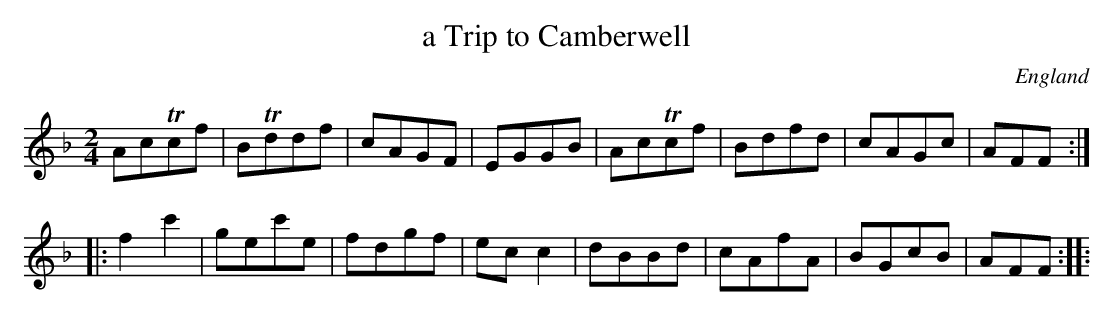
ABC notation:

X:1
T:a Trip to Camberwell
L:1/8
M:2/4
O:England
K:F major
AcTcf | BTddf | cAGF | EGGB | AcTcf | Bdfd | cAGc | AFF ::
f2c'2 | gec'e | fdgf | ecc2 | dBBd  | cAfA | BGcB | AFF ::
